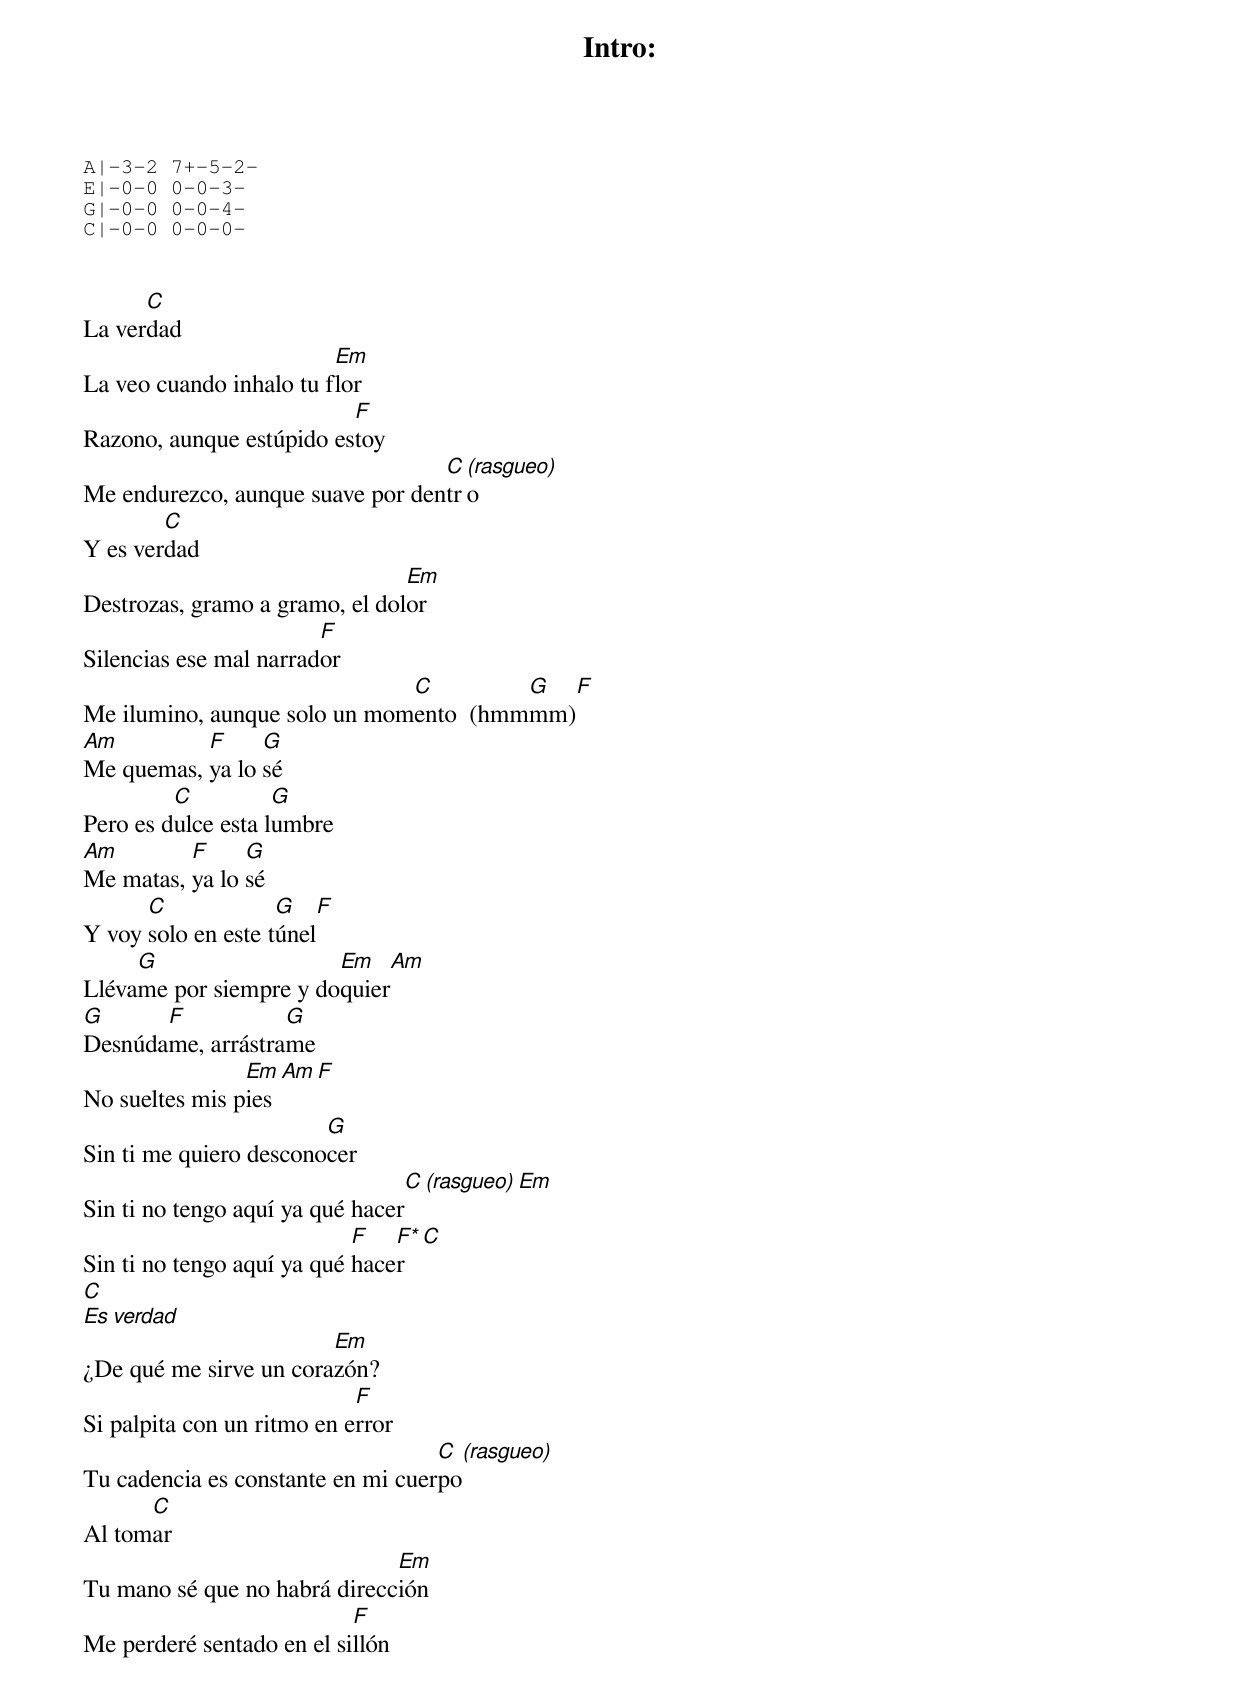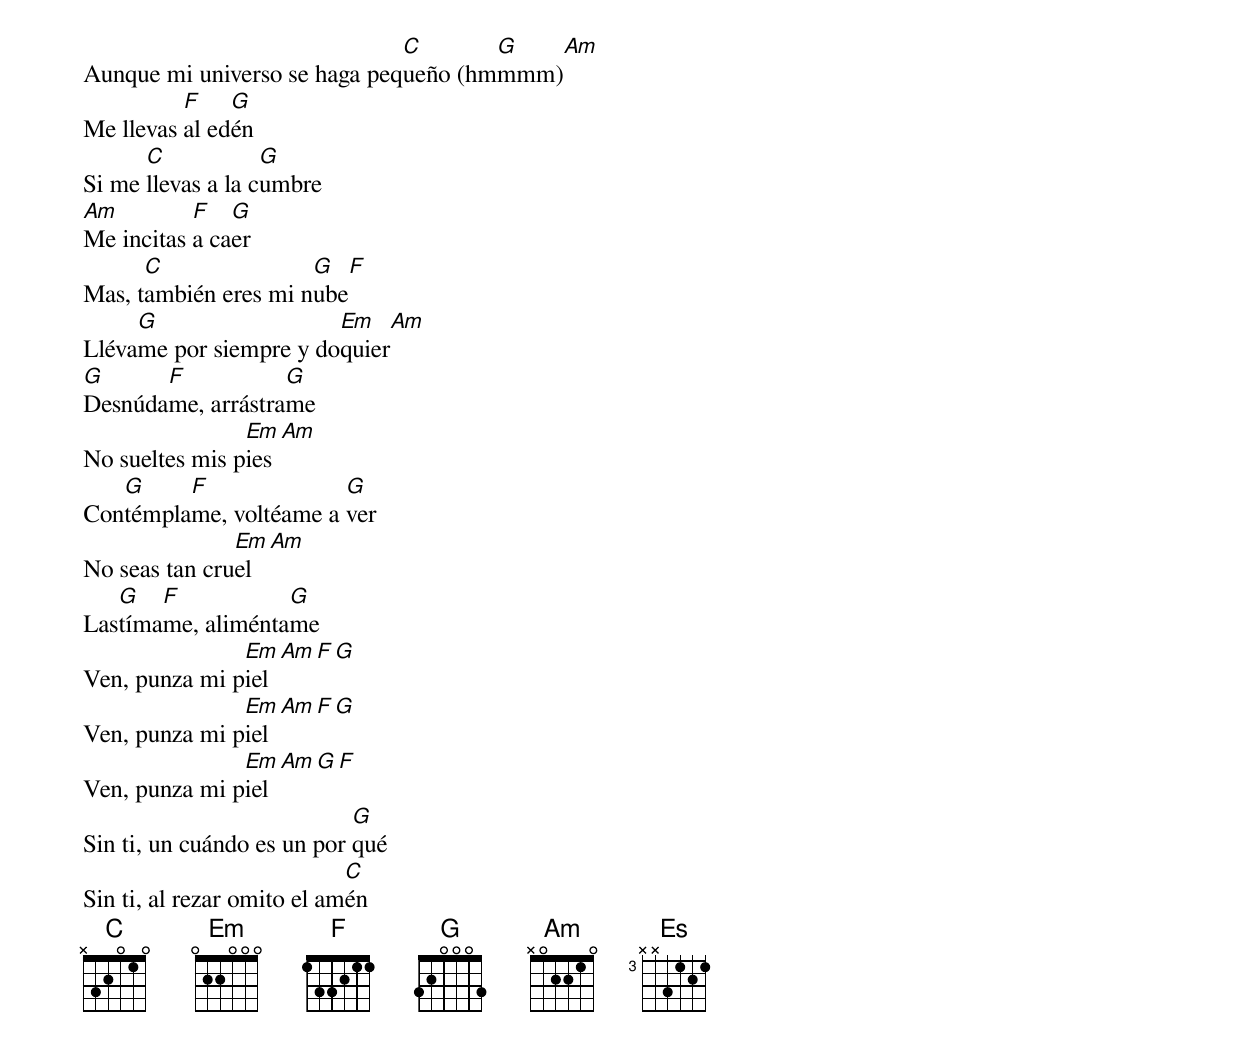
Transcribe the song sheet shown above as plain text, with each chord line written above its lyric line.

Intro:

A|-3-2 7+-5-2-
E|-0-0 0-0-3-
G|-0-0 0-0-4-
C|-0-0 0-0-0-


      C
La verdad
                         Em
La veo cuando inhalo tu flor
                          F
Razono, aunque estúpido estoy
                                  C (rasgueo)
Me endurezco, aunque suave por dentro
        C
Y es verdad
                                Em
Destrozas, gramo a gramo, el dolor
                        F
Silencias ese mal narrador
                              C         G   F
Me ilumino, aunque solo un momento  (hmmmm)
Am         F     G
Me quemas, ya lo sé
         C          G
Pero es dulce esta lumbre
Am        F     G
Me matas, ya lo sé
      C             G       F
Y voy solo en este túnel
     G                  Em      Am
Llévame por siempre y doquier
G      F           G
Desnúdame, arrástrame
                Em      Am  F
No sueltes mis pies
                        G
Sin ti me quiero desconocer
                                  C  (rasgueo) Em
Sin ti no tengo aquí ya qué hacer
                            F   F*  C
Sin ti no tengo aquí ya qué hacer
      C
Es verdad
                        Em
¿De qué me sirve un corazón?
                            F
Si palpita con un ritmo en error
                                   C (rasgueo)
Tu cadencia es constante en mi cuerpo
      C
Al tomar
                              Em
Tu mano sé que no habrá dirección
                           F
Me perderé sentado en el sillón
                              C       G    Am
Aunque mi universo se haga pequeño (hmmmm)
          F    G
Me llevas al edén
      C            G
Si me llevas a la cumbre
Am         F   G
Me incitas a caer
      C               G       F
Mas, también eres mi nube
     G                  Em    Am
Llévame por siempre y doquier
G      F           G
Desnúdame, arrástrame
                Em  Am
No sueltes mis pies
   G     F              G
Contémplame, voltéame a ver
               Em   Am
No seas tan cruel
   G   F           G
Lastímame, aliméntame
               Em   Am  F  G
Ven, punza mi piel
               Em   Am  F  G
Ven, punza mi piel
               Em  Am G  F
Ven, punza mi piel
                            G
Sin ti, un cuándo es un por qué
                            C
Sin ti, al rezar omito el amén
